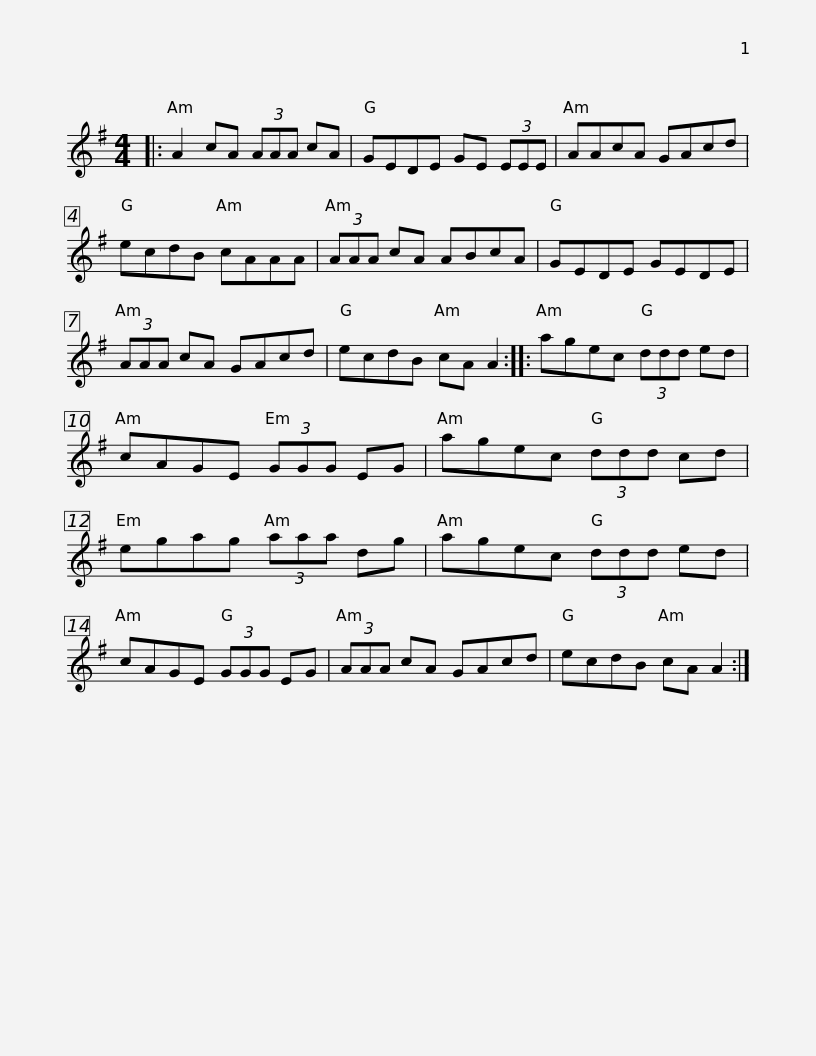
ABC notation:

X:1
L:1/8
M:4/4
I:linebreak $
K:G
V:1 treble
V:1
|: A2 cA (3AAA cA | GEDE GE (3EEE | AAcA GAcd | ecdB cAAA | (3AAA cA ABcA |$ %5
 GEDE GEDE | (3AAA cA GAcd | ecdB cA A2 :: agec (3ddd ed | cAGE (3GGG EG |$ %10
 agec (3ddd cd | egag (3aaa dg | agec (3ddd ed | cAGE (3GGG EG | (3AAA cA GAcd |$ %15
 ecdB cA A2 :| %16
